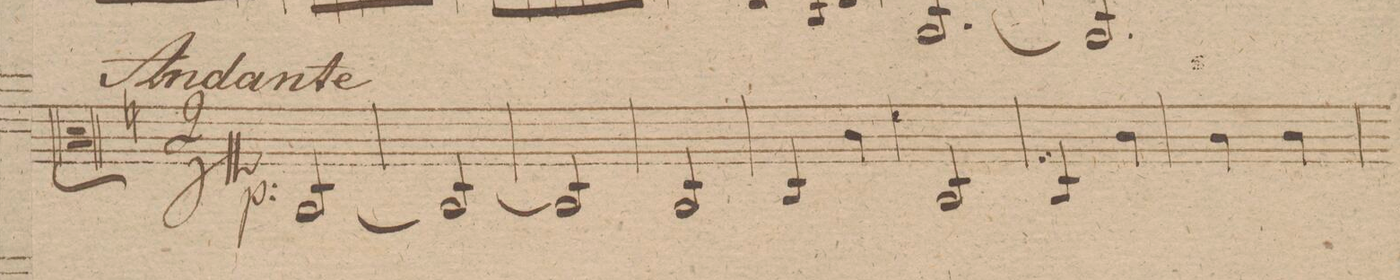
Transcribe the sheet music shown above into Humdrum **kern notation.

**kern	**dynam
*I"Viola.	*
*clefC3	*
*k[f#]	*
*M3/4	*
*k[f#]	*
*a:	*
*M2/4	*
[2C/	p
=97	=97
2C/_	.
=98	=98
2C/]	.
=99	=99
2C/	.
=100	=100
4C/	.
4c\	.
=101	=101
2C/	.
=102	=102
4C/	.
4c\	.
=103	=103
4c\	.
4c\	.
=104	=104
*-	*-
